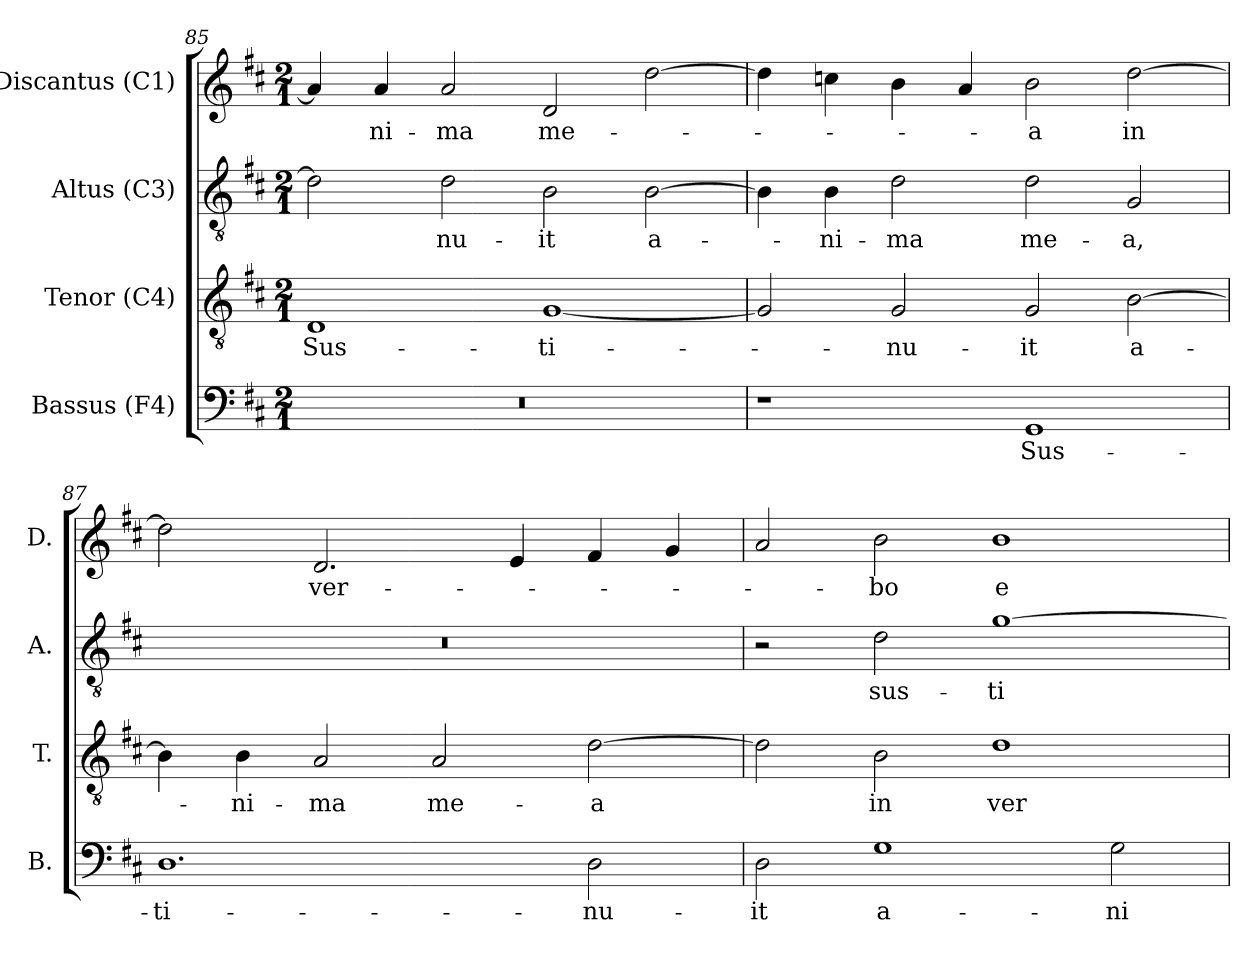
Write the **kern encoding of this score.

**kern	**text	**kern	**text	**kern	**text	**kern	**text
*part4	*part4	*part3	*part3	*part2	*part2	*part1	*part1
*staff4	*staff4	*staff3	*staff3	*staff2	*staff2	*staff1	*staff1
*I"Bassus (F4)	*	*I"Tenor (C4)	*	*I"Altus (C3)	*	*I"Discantus (C1)	*
*I'B.	*	*I'T.	*	*I'A.	*	*I'D.	*
*clefF4	*	*clefGv2	*	*clefGv2	*	*clefG2	*
*	*	*ITrd7c12	*	*ITrd7c12	*	*	*
*k[f#c#]	*	*k[f#c#]	*	*k[f#c#]	*	*k[f#c#]	*
*D:	*	*D:	*	*D:	*	*D:	*
*M2/1	*	*M2/1	*	*M2/1	*	*M2/1	*
=85	=85	=85	=85	=85	=85	=85	=85
!LO:N:vis=1	!	!	!	!	!	!	!
!	!	!	!LO:LY:b:color=#000000	!	!	!	!
0r	.	1DDi	Sus-	2Di\]	.	4ai/]	.
!	!	!	!	!	!	!	!LO:LY:b:color=#000000
.	.	.	.	.	.	4ai/	-ni-
!	!	!	!	!	!LO:LY:b:color=#000000	!	!
!	!	!	!	!	!	!	!LO:LY:b:color=#000000
.	.	.	.	2Di\	-nu-	2ai/	-ma
!	!	!	!LO:LY:b:color=#000000	!	!	!	!
!	!	!	!	!	!LO:LY:b:color=#000000	!	!
!	!	!	!	!	!	!	!LO:LY:b:color=#000000
.	.	[1GGi	-ti-	2BBi\	-it	2di/	me-
!	!	!	!	!	!LO:LY:b:color=#000000	!	!
.	.	.	.	[2BBi\	a-	[2ddi\	.
!!LO:LB:g=z
=86	=86	=86	=86	=86	=86	=86	=86
1r	.	2GGi/]	.	4BBi\]	.	4ddi\]	.
!	!	!	!	!	!LO:LY:b:color=#000000	!	!
.	.	.	.	4BBi\	-ni-	4cci\	.
!	!	!	!LO:LY:b:color=#000000	!	!	!	!
!	!	!	!	!	!LO:LY:b:color=#000000	!	!
.	.	2GGi/	-nu-	2Di\	-ma	4bi\	.
.	.	.	.	.	.	4ai/	.
!	!LO:LY:b:color=#000000	!	!	!	!	!	!
!	!	!	!LO:LY:b:color=#000000	!	!	!	!
!	!	!	!	!	!LO:LY:b:color=#000000	!	!
!	!	!	!	!	!	!	!LO:LY:b:color=#000000
1GGi	Sus-	2GGi/	-it	2Di\	me-	2bi\	-a
!	!	!	!LO:LY:b:color=#000000	!	!	!	!
!	!	!	!	!	!LO:LY:b:color=#000000	!	!
!	!	!	!	!	!	!	!LO:LY:b:color=#000000
.	.	[2BBi\	a-	2GGi/	-a,	[2ddi\	in
=87	=87	=87	=87	=87	=87	=87	=87
!	!LO:LY:b:color=#000000	!	!	!LO:N:vis=1	!	!	!
1.Di	-ti-	4BBi\]	.	0r	.	2ddi\]	.
!	!	!	!LO:LY:b:color=#000000	!	!	!	!
.	.	4BBi\	-ni-	.	.	.	.
!	!	!	!LO:LY:b:color=#000000	!	!	!	!
!	!	!	!	!	!	!	!LO:LY:b:color=#000000
.	.	2AAi/	-ma	.	.	2.di/	ver-
!	!	!	!LO:LY:b:color=#000000	!	!	!	!
.	.	2AAi/	me-	.	.	.	.
.	.	.	.	.	.	4ei/	.
!	!LO:LY:b:color=#000000	!	!	!	!	!	!
!	!	!	!LO:LY:b:color=#000000	!	!	!	!
2Di\	-nu-	[2Di\	-a	.	.	4f#i/	.
.	.	.	.	.	.	4gi/	.
=88	=88	=88	=88	=88	=88	=88	=88
!	!LO:LY:b:color=#000000	!	!	!	!	!	!
2Di\	-it	2Di\]	.	2r	.	2ai/	.
!	!LO:LY:b:color=#000000	!	!	!	!	!	!
!	!	!	!LO:LY:b:color=#000000	!	!	!	!
!	!	!	!	!	!LO:LY:b:color=#000000	!	!
!	!	!	!	!	!	!	!LO:LY:b:color=#000000
1Gi	a-	2BBi\	in	2Di\	sus-	2bi\	-bo
!	!	!	!LO:LY:b:color=#000000	!	!	!	!
!	!	!	!	!	!LO:LY:b:color=#000000	!	!
!	!	!	!	!	!	!	!LO:LY:b:color=#000000
.	.	1Di	ver-	[1Gi	-ti-	1bi	e-
!	!LO:LY:b:color=#000000	!	!	!	!	!	!
2Gi\	-ni-	.	.	.	.	.	.
=	=	=	=	=	=	=	=
*-	*-	*-	*-	*-	*-	*-	*-
